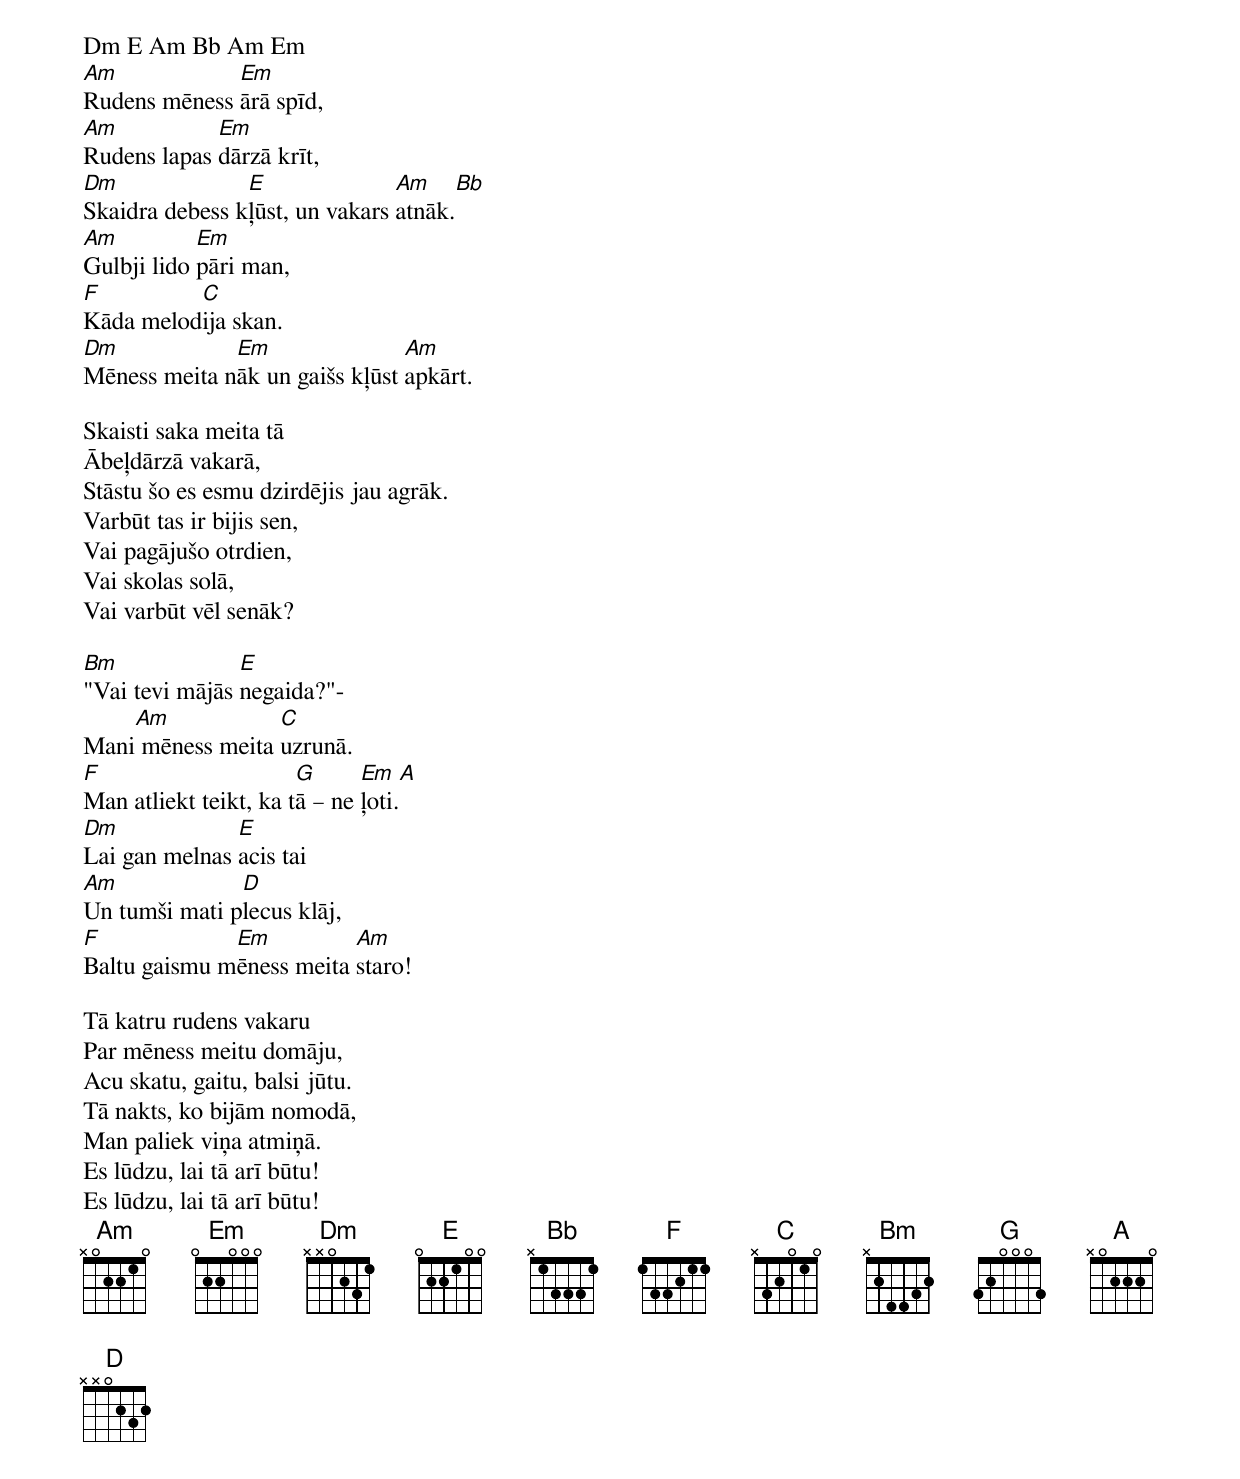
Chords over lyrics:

Dm E Am Bb Am Em
Am            Em
Rudens mēness ārā spīd,
Am           Em
Rudens lapas dārzā krīt,
Dm              E               Am       Bb
Skaidra debess kļūst, un vakars atnāk.
Am          Em
Gulbji lido pāri man,
F         C
Kāda melodija skan.
Dm            Em                Am
Mēness meita nāk un gaišs kļūst apkārt.

Skaisti saka meita tā
Ābeļdārzā vakarā,
Stāstu šo es esmu dzirdējis jau agrāk.
Varbūt tas ir bijis sen,
Vai pagājušo otrdien,
Vai skolas solā,
Vai varbūt vēl senāk?

Bm              E
"Vai tevi mājās negaida?"-
    Am            C
Mani mēness meita uzrunā.
F                      G      Em    A
Man atliekt teikt, ka tā – ne ļoti.
Dm             E
Lai gan melnas acis tai
Am             D
Un tumši mati plecus klāj,
F             Em          Am
Baltu gaismu mēness meita staro!

Tā katru rudens vakaru
Par mēness meitu domāju,
Acu skatu, gaitu, balsi jūtu.
Tā nakts, ko bijām nomodā,
Man paliek viņa atmiņā.
Es lūdzu, lai tā arī būtu!
Es lūdzu, lai tā arī būtu!
